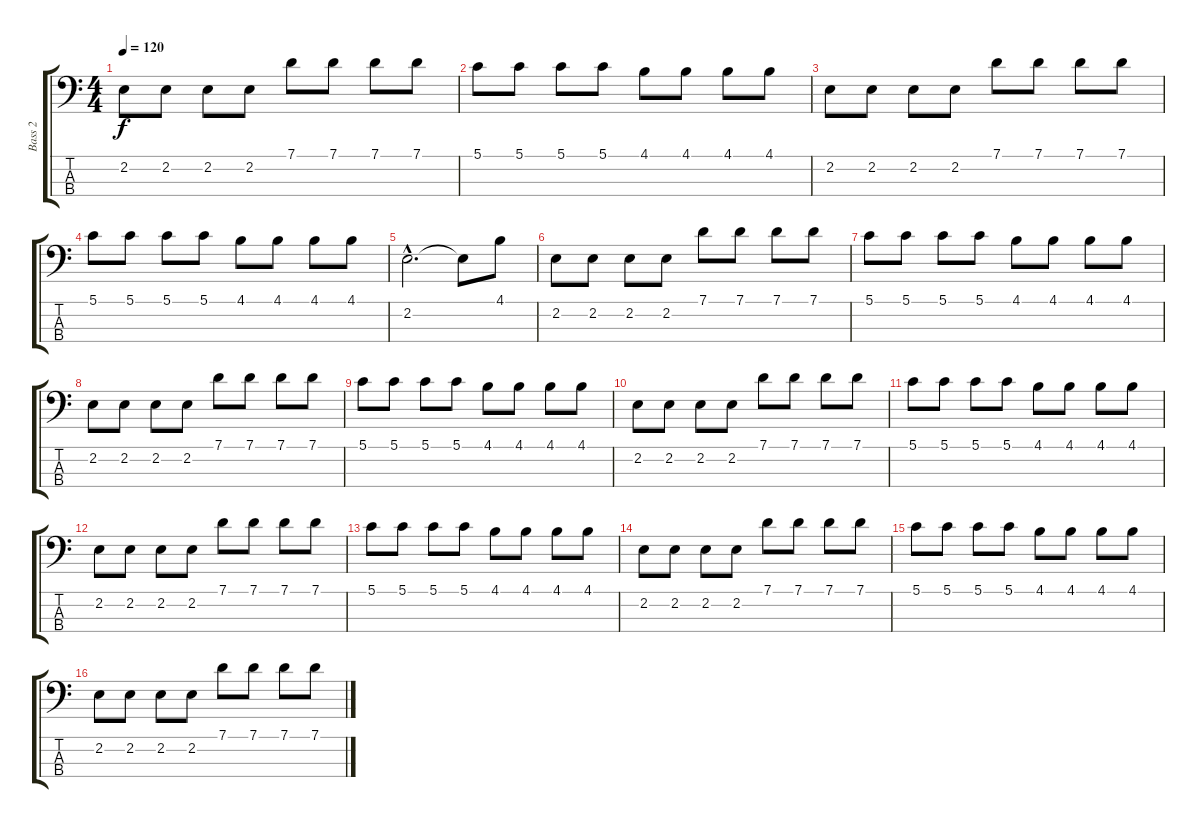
\track ("Bass 2" "Bass 2") {instrument acousticbass}
\staff {score tabs}
\tuning (G2 D2 A1 E1) {hide}
\ts (4 4)
\tempo 120
\clef f4
\ks c
2.2.8{dy f} 2.2.8 2.2.8 2.2.8 7.1.8 7.1.8 7.1.8 7.1.8 |
5.1.8 5.1.8 5.1.8 5.1.8 4.1.8 4.1.8 4.1.8 4.1.8 |
2.2.8 2.2.8 2.2.8 2.2.8 7.1.8 7.1.8 7.1.8 7.1.8 |
5.1.8 5.1.8 5.1.8 5.1.8 4.1.8 4.1.8 4.1.8 4.1.8 |
2.2{hac}.2{d} 2.2{t}.8 4.1.8 |
2.2.8 2.2.8 2.2.8 2.2.8 7.1.8 7.1.8 7.1.8 7.1.8 |
5.1.8 5.1.8 5.1.8 5.1.8 4.1.8 4.1.8 4.1.8 4.1.8 |
2.2.8 2.2.8 2.2.8 2.2.8 7.1.8 7.1.8 7.1.8 7.1.8 |
5.1.8 5.1.8 5.1.8 5.1.8 4.1.8 4.1.8 4.1.8 4.1.8 |
2.2.8 2.2.8 2.2.8 2.2.8 7.1.8 7.1.8 7.1.8 7.1.8 |
5.1.8 5.1.8 5.1.8 5.1.8 4.1.8 4.1.8 4.1.8 4.1.8 |
2.2.8 2.2.8 2.2.8 2.2.8 7.1.8 7.1.8 7.1.8 7.1.8 |
5.1.8 5.1.8 5.1.8 5.1.8 4.1.8 4.1.8 4.1.8 4.1.8 |
2.2.8 2.2.8 2.2.8 2.2.8 7.1.8 7.1.8 7.1.8 7.1.8 |
5.1.8 5.1.8 5.1.8 5.1.8 4.1.8 4.1.8 4.1.8 4.1.8 |
2.2.8 2.2.8 2.2.8 2.2.8 7.1.8 7.1.8 7.1.8 7.1.8
